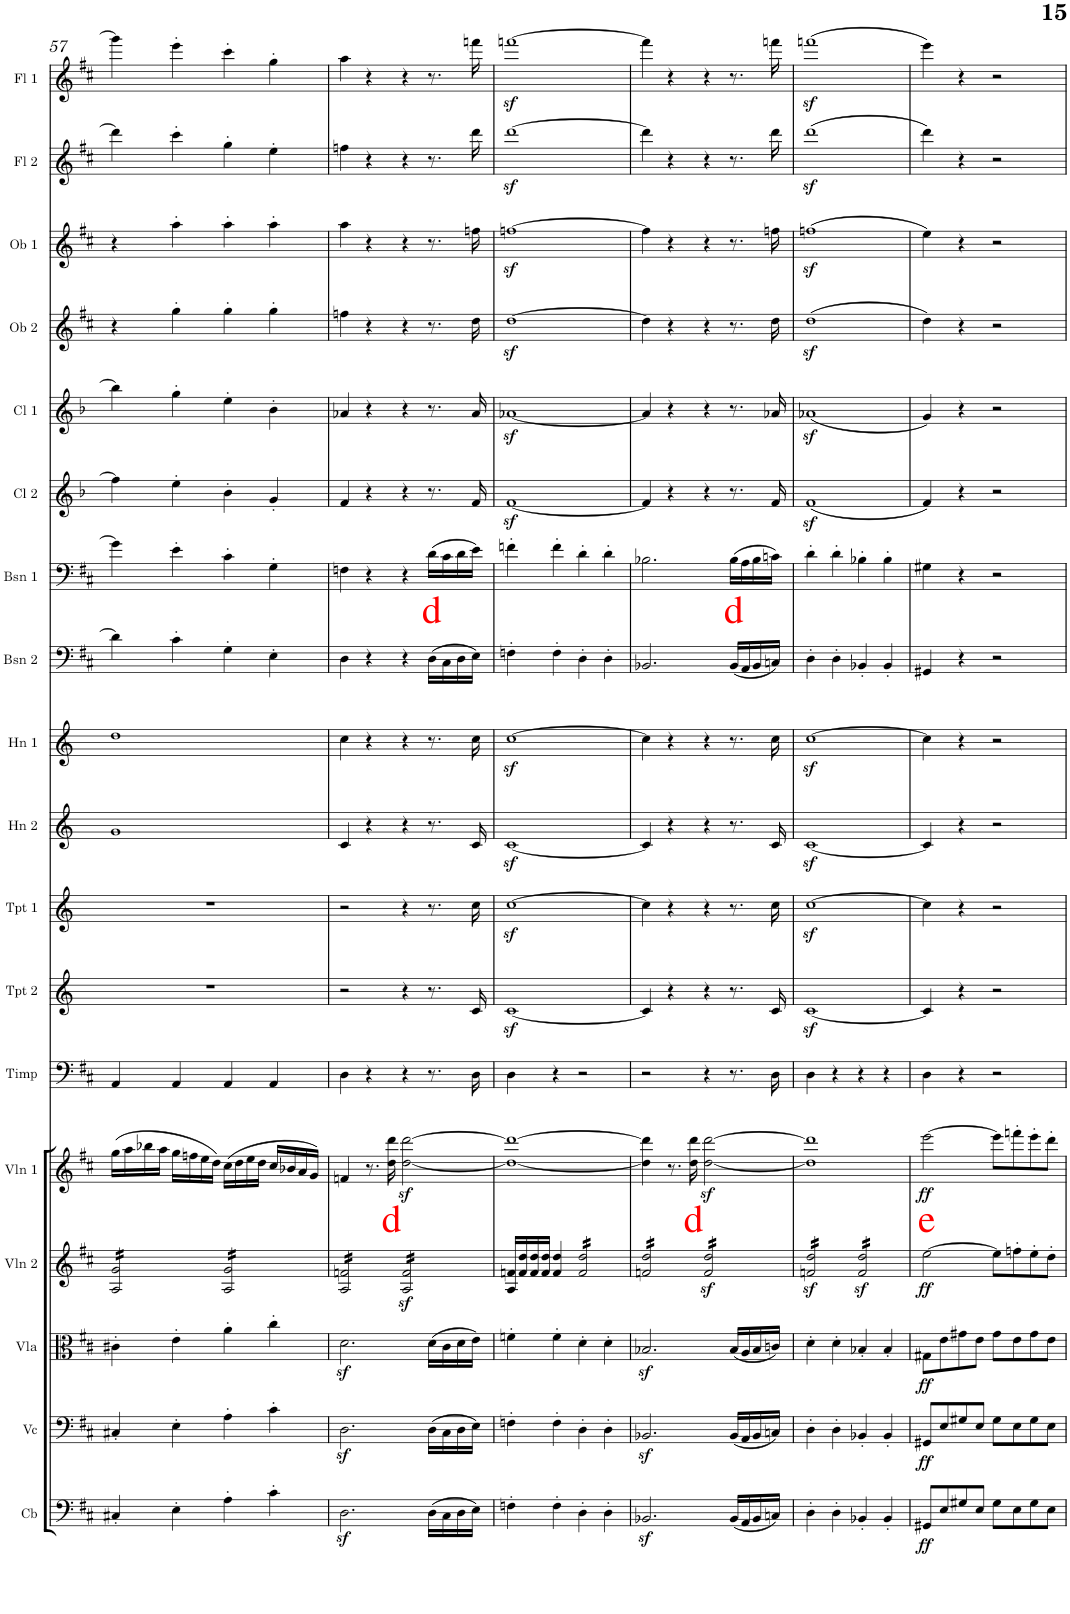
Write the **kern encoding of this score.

**kern	**dynam	**kern	**dynam	**kern	**dynam	**kern	**dynam	**kern	**text	**dynam	**kern	**kern	**kern	**kern	**kern	**kern	**kern	**text	**kern	**kern	**kern	**kern	**kern	**kern
*part18	*part18	*part17	*part17	*part16	*part16	*part15	*part15	*part14	*part14	*part14	*part13	*part12	*part11	*part10	*part9	*part8	*part7	*part7	*part6	*part5	*part4	*part3	*part2	*part1
*staff18	*staff18	*staff17	*staff17	*staff16	*staff16	*staff15	*staff15	*staff14	*staff14	*staff14	*staff13	*staff12	*staff11	*staff10	*staff9	*staff8	*staff7	*staff7	*staff6	*staff5	*staff4	*staff3	*staff2	*staff1
*I"Contrabass	*	*I"Violoncello	*	*I"Viola	*	*I"Violin 2	*	*I"Violin 1	*	*	*I"Timpani	*I"D Trumpet 2	*I"D Trumpet 1	*I"D Horn 2	*I"D Horn 1	*I"Bassoon 2	*I"Bassoon 1	*	*I"A Clarinet 2	*I"A Clarinet 1	*I"Oboe 2	*I"Oboe 1	*I"Flute 2	*I"Flute 1
*I'Cb	*	*I'Vc	*	*I'Vla	*	*I'Vln 2	*	*I'Vln 1	*	*	*I'Timp	*I'Tpt 2	*I'Tpt 1	*I'Hn 2	*I'Hn 1	*I'Bsn 2	*I'Bsn 1	*	*I'Cl 2	*I'Cl 1	*I'Ob 2	*I'Ob 1	*I'Fl 2	*I'Fl 1
!!LO:PB:g=z
*clefF4	*	*clefF4	*	*clefC3	*	*clefG2	*	*clefG2	*	*	*clefF4	*clefG2	*clefG2	*clefG2	*clefG2	*clefF4	*clefF4	*	*clefG2	*clefG2	*clefG2	*clefG2	*clefG2	*clefG2
*Trd7c12	*	*	*	*	*	*	*	*	*	*	*	*Trd-1c-2	*Trd-1c-2	*Trd6c10	*Trd6c10	*	*	*	*Trd2c3	*Trd2c3	*	*	*	*
*k[f#c#]	*	*k[f#c#]	*	*k[f#c#]	*	*k[f#c#]	*	*k[f#c#]	*	*	*k[f#c#]	*k[]	*k[]	*k[]	*k[]	*k[f#c#]	*k[f#c#]	*	*k[b-]	*k[b-]	*k[f#c#]	*k[f#c#]	*k[f#c#]	*k[f#c#]
*M4/4	*	*M4/4	*	*M4/4	*	*M4/4	*	*M4/4	*	*	*M4/4	*M4/4	*M4/4	*M4/4	*M4/4	*M4/4	*M4/4	*	*M4/4	*M4/4	*M4/4	*M4/4	*M4/4	*M4/4
*met(c)	*	*met(c)	*	*met(c)	*	*met(c)	*	*met(c)	*	*	*met(c)	*met(c)	*met(c)	*met(c)	*met(c)	*met(c)	*met(c)	*	*met(c)	*met(c)	*met(c)	*met(c)	*met(c)	*met(c)
=57	=57	=57	=57	=57	=57	=57	=57	=57	=57	=57	=57	=57	=57	=57	=57	=57	=57	=57	=57	=57	=57	=57	=57	=57
*	*	*	*	*	*	*tremolo	*	*	*	*	*	*	*	*	*	*	*	*	*	*	*	*	*	*
4C#X'/	.	4C#X'/	.	4c#X'\	.	16A/ 16g/LL	.	(16gg\LL	.	.	4AA/	1r	1r	1g	1dd	4d\]	4g\]	.	4ff\]	4bb-\]	4r	4r	4ddd\]	4ggg\]
.	.	.	.	.	.	16A/ 16g/	.	16aa\	.	.	.	.	.	.	.	.	.	.	.	.	.	.	.	.
.	.	.	.	.	.	16A/ 16g/	.	16bb-X\	.	.	.	.	.	.	.	.	.	.	.	.	.	.	.	.
.	.	.	.	.	.	16A/ 16g/	.	16aa\JJ	.	.	.	.	.	.	.	.	.	.	.	.	.	.	.	.
4E'\	.	4E'\	.	4e'\	.	16A/ 16g/	.	16gg\LL	.	.	4AA/	.	.	.	.	4c#'\	4e'\	.	4ee'\	4gg'\	4gg'\	4aa'\	4ccc#'\	4eee'\
.	.	.	.	.	.	16A/ 16g/	.	16ffn\	.	.	.	.	.	.	.	.	.	.	.	.	.	.	.	.
.	.	.	.	.	.	16A/ 16g/	.	16ee\	.	.	.	.	.	.	.	.	.	.	.	.	.	.	.	.
.	.	.	.	.	.	16A/ 16g/JJ	.	16dd\JJ)	.	.	.	.	.	.	.	.	.	.	.	.	.	.	.	.
4A'\	.	4A'\	.	4a'\	.	16A/ 16g/LL	.	(16cc#\LL	.	.	4AA/	.	.	.	.	4G'\	4c#'\	.	4b-'\	4ee'\	4gg'\	4aa'\	4gg'\	4ccc#'\
.	.	.	.	.	.	16A/ 16g/	.	16dd\	.	.	.	.	.	.	.	.	.	.	.	.	.	.	.	.
.	.	.	.	.	.	16A/ 16g/	.	16ee\	.	.	.	.	.	.	.	.	.	.	.	.	.	.	.	.
.	.	.	.	.	.	16A/ 16g/	.	16dd\JJ	.	.	.	.	.	.	.	.	.	.	.	.	.	.	.	.
4c#'\	.	4c#'\	.	4cc#'\	.	16A/ 16g/	.	16cc#/LL	.	.	4AA/	.	.	.	.	4E'\	4G'\	.	4g'/	4b-'\	4gg'\	4aa'\	4ee'\	4gg'\
.	.	.	.	.	.	16A/ 16g/	.	16b-X/	.	.	.	.	.	.	.	.	.	.	.	.	.	.	.	.
.	.	.	.	.	.	16A/ 16g/	.	16a/	.	.	.	.	.	.	.	.	.	.	.	.	.	.	.	.
.	.	.	.	.	.	16A/ 16g/JJ	.	16g/JJ)	.	.	.	.	.	.	.	.	.	.	.	.	.	.	.	.
=58	=58	=58	=58	=58	=58	=58	=58	=58	=58	=58	=58	=58	=58	=58	=58	=58	=58	=58	=58	=58	=58	=58	=58	=58
2.Dz<\	.	2.Dz<\	.	2.dz<\	.	16A/ 16fn/LL	.	4fn/	.	.	4D\	2r	2r	4c/	4cc\	4D\	4Fn\	.	4f/	4a-X/	4ffn\	4aa\	4ffn\	4aa\
.	.	.	.	.	.	16A/ 16fn/	.	.	.	.	.	.	.	.	.	.	.	.	.	.	.	.	.	.
.	.	.	.	.	.	16A/ 16fn/	.	.	.	.	.	.	.	.	.	.	.	.	.	.	.	.	.	.
.	.	.	.	.	.	16A/ 16fn/	.	.	.	.	.	.	.	.	.	.	.	.	.	.	.	.	.	.
.	.	.	.	.	.	16A/ 16fn/	.	8.r	.	.	4r	.	.	4r	4r	4r	4r	.	4r	4r	4r	4r	4r	4r
.	.	.	.	.	.	16A/ 16fn/	.	.	.	.	.	.	.	.	.	.	.	.	.	.	.	.	.	.
.	.	.	.	.	.	16A/ 16fn/	.	.	.	.	.	.	.	.	.	.	.	.	.	.	.	.	.	.
!	!	!	!	!	!	!	!	!	!LO:LY:b:color=#FF0000	!	!	!	!	!	!	!	!	!	!	!	!	!	!	!
.	.	.	.	.	.	16A/ 16fn/JJ	.	16dd\ 16ddd\	d	.	.	.	.	.	.	.	.	.	.	.	.	.	.	.
.	.	.	.	.	.	16A/z< 16f/z<LL	.	[2dd\z< [2ddd\z<	.	.	4r	4r	4r	4r	4r	4r	4r	.	4r	4r	4r	4r	4r	4r
.	.	.	.	.	.	16A/z< 16f/z<	.	.	.	.	.	.	.	.	.	.	.	.	.	.	.	.	.	.
.	.	.	.	.	.	16A/z< 16f/z<	.	.	.	.	.	.	.	.	.	.	.	.	.	.	.	.	.	.
.	.	.	.	.	.	16A/z< 16f/z<	.	.	.	.	.	.	.	.	.	.	.	.	.	.	.	.	.	.
!	!	!	!	!	!	!	!	!	!	!	!	!	!	!	!	!	!	!LO:LY:b:color=#FF0000	!	!	!	!	!	!
(16D\LL	.	(16D\LL	.	(16d\LL	.	16A/z< 16f/z<	.	.	.	.	8.r	8.r	8.r	8.r	8.r	(16D\LL	(16d\LL	d	8.r	8.r	8.r	8.r	8.r	8.r
16C#\	.	16C#\	.	16c#\	.	16A/z< 16f/z<	.	.	.	.	.	.	.	.	.	16C#\	16c#\	.	.	.	.	.	.	.
16D\	.	16D\	.	16d\	.	16A/z< 16f/z<	.	.	.	.	.	.	.	.	.	16D\	16d\	.	.	.	.	.	.	.
16E\JJ)	.	16E\JJ)	.	16e\JJ)	.	16A/z< 16f/z<JJ	.	.	.	.	16D\	16c/	16cc\	16c/	16cc\	16E\JJ)	16e\JJ)	.	16f/	16a-/	16dd\	16ffn\	16ddd\	16fffn\
*	*	*	*	*	*	*Xtremolo	*	*	*	*	*	*	*	*	*	*	*	*	*	*	*	*	*	*
=59	=59	=59	=59	=59	=59	=59	=59	=59	=59	=59	=59	=59	=59	=59	=59	=59	=59	=59	=59	=59	=59	=59	=59	=59
4Fn'\	.	4Fn'\	.	4fn'\	.	16A/ 16fn/LL	.	1dd_ 1ddd_	.	.	4D\	[1cz<	[1ccz<	[1cz<	[1ccz<	4Fn'\	4fn'\	.	[1fz<	[1a-Xz<	[1ddz<	[1ffnz<	[1dddz<	[1fffnz<
.	.	.	.	.	.	16f/ 16dd/	.	.	.	.	.	.	.	.	.	.	.	.	.	.	.	.	.	.
.	.	.	.	.	.	16f/ 16dd/	.	.	.	.	.	.	.	.	.	.	.	.	.	.	.	.	.	.
.	.	.	.	.	.	16f/ 16dd/JJ	.	.	.	.	.	.	.	.	.	.	.	.	.	.	.	.	.	.
4F'\	.	4F'\	.	4f'\	.	4f/ 4dd/	.	.	.	.	4r	.	.	.	.	4F'\	4f'\	.	.	.	.	.	.	.
*	*	*	*	*	*	*tremolo	*	*	*	*	*	*	*	*	*	*	*	*	*	*	*	*	*	*
4D'\	.	4D'\	.	4d'\	.	16f/ 16dd/LL	.	.	.	.	2r	.	.	.	.	4D'\	4d'\	.	.	.	.	.	.	.
.	.	.	.	.	.	16f/ 16dd/	.	.	.	.	.	.	.	.	.	.	.	.	.	.	.	.	.	.
.	.	.	.	.	.	16f/ 16dd/	.	.	.	.	.	.	.	.	.	.	.	.	.	.	.	.	.	.
.	.	.	.	.	.	16f/ 16dd/	.	.	.	.	.	.	.	.	.	.	.	.	.	.	.	.	.	.
4D'\	.	4D'\	.	4d'\	.	16f/ 16dd/	.	.	.	.	.	.	.	.	.	4D'\	4d'\	.	.	.	.	.	.	.
.	.	.	.	.	.	16f/ 16dd/	.	.	.	.	.	.	.	.	.	.	.	.	.	.	.	.	.	.
.	.	.	.	.	.	16f/ 16dd/	.	.	.	.	.	.	.	.	.	.	.	.	.	.	.	.	.	.
.	.	.	.	.	.	16f/ 16dd/JJ	.	.	.	.	.	.	.	.	.	.	.	.	.	.	.	.	.	.
=60	=60	=60	=60	=60	=60	=60	=60	=60	=60	=60	=60	=60	=60	=60	=60	=60	=60	=60	=60	=60	=60	=60	=60	=60
2.BB-Xz</	.	2.BB-Xz</	.	2.B-Xz</	.	16fn/ 16dd/LL	.	4dd\] 4ddd\]	.	.	2r	4c/]	4cc\]	4c/]	4cc\]	2.BB-X/	2.B-X\	.	4f/]	4a-/]	4dd\]	4ff\]	4ddd\]	4fff\]
.	.	.	.	.	.	16fn/ 16dd/	.	.	.	.	.	.	.	.	.	.	.	.	.	.	.	.	.	.
.	.	.	.	.	.	16fn/ 16dd/	.	.	.	.	.	.	.	.	.	.	.	.	.	.	.	.	.	.
.	.	.	.	.	.	16fn/ 16dd/	.	.	.	.	.	.	.	.	.	.	.	.	.	.	.	.	.	.
.	.	.	.	.	.	16fn/ 16dd/	.	8.r	.	.	.	4r	4r	4r	4r	.	.	.	4r	4r	4r	4r	4r	4r
.	.	.	.	.	.	16fn/ 16dd/	.	.	.	.	.	.	.	.	.	.	.	.	.	.	.	.	.	.
.	.	.	.	.	.	16fn/ 16dd/	.	.	.	.	.	.	.	.	.	.	.	.	.	.	.	.	.	.
!	!	!	!	!	!	!	!	!	!LO:LY:b:color=#FF0000	!	!	!	!	!	!	!	!	!	!	!	!	!	!	!
.	.	.	.	.	.	16fn/ 16dd/JJ	.	16dd\ 16ddd\	d	.	.	.	.	.	.	.	.	.	.	.	.	.	.	.
.	.	.	.	.	.	16f/z< 16dd/z<LL	.	[2dd\z< [2ddd\z<	.	.	4r	4r	4r	4r	4r	.	.	.	4r	4r	4r	4r	4r	4r
.	.	.	.	.	.	16f/z< 16dd/z<	.	.	.	.	.	.	.	.	.	.	.	.	.	.	.	.	.	.
.	.	.	.	.	.	16f/z< 16dd/z<	.	.	.	.	.	.	.	.	.	.	.	.	.	.	.	.	.	.
.	.	.	.	.	.	16f/z< 16dd/z<	.	.	.	.	.	.	.	.	.	.	.	.	.	.	.	.	.	.
!	!	!	!	!	!	!	!	!	!	!	!	!	!	!	!	!	!	!LO:LY:b:color=#FF0000	!	!	!	!	!	!
(16BB-/LL	.	(16BB-/LL	.	(16B-/LL	.	16f/z< 16dd/z<	.	.	.	.	8.r	8.r	8.r	8.r	8.r	(16BB-/LL	(16B-\LL	d	8.r	8.r	8.r	8.r	8.r	8.r
16AA/	.	16AA/	.	16A/	.	16f/z< 16dd/z<	.	.	.	.	.	.	.	.	.	16AA/	16A\	.	.	.	.	.	.	.
16BB-/	.	16BB-/	.	16B-/	.	16f/z< 16dd/z<	.	.	.	.	.	.	.	.	.	16BB-/	16B-\	.	.	.	.	.	.	.
16Cn/JJ)	.	16Cn/JJ)	.	16cn/JJ)	.	16f/z< 16dd/z<JJ	.	.	.	.	16D\	16c/	16cc\	16c/	16cc\	16Cn/JJ)	16cn\JJ)	.	16f/	16a-X/	16dd\	16ffn\	16ddd\	16fffn\
=61	=61	=61	=61	=61	=61	=61	=61	=61	=61	=61	=61	=61	=61	=61	=61	=61	=61	=61	=61	=61	=61	=61	=61	=61
4D'\	.	4D'\	.	4d'\	.	16fn/z< 16dd/z<LL	.	1dd] 1ddd]	.	.	4D\	[1cz<	[1ccz<	[1cz<	[1ccz<	4D'\	4d'\	.	(1fz<	(1a-Xz<	(1ddz<	(1ffnz<	(1dddz<	(1fffnz<
.	.	.	.	.	.	16fn/z< 16dd/z<	.	.	.	.	.	.	.	.	.	.	.	.	.	.	.	.	.	.
.	.	.	.	.	.	16fn/z< 16dd/z<	.	.	.	.	.	.	.	.	.	.	.	.	.	.	.	.	.	.
.	.	.	.	.	.	16fn/z< 16dd/z<	.	.	.	.	.	.	.	.	.	.	.	.	.	.	.	.	.	.
4D'\	.	4D'\	.	4d'\	.	16fn/z< 16dd/z<	.	.	.	.	4r	.	.	.	.	4D'\	4d'\	.	.	.	.	.	.	.
.	.	.	.	.	.	16fn/z< 16dd/z<	.	.	.	.	.	.	.	.	.	.	.	.	.	.	.	.	.	.
.	.	.	.	.	.	16fn/z< 16dd/z<	.	.	.	.	.	.	.	.	.	.	.	.	.	.	.	.	.	.
.	.	.	.	.	.	16fn/z< 16dd/z<JJ	.	.	.	.	.	.	.	.	.	.	.	.	.	.	.	.	.	.
4BB-X'/	.	4BB-X'/	.	4B-X'/	.	16f/z< 16dd/z<LL	.	.	.	.	4r	.	.	.	.	4BB-X'/	4B-X'\	.	.	.	.	.	.	.
.	.	.	.	.	.	16f/z< 16dd/z<	.	.	.	.	.	.	.	.	.	.	.	.	.	.	.	.	.	.
.	.	.	.	.	.	16f/z< 16dd/z<	.	.	.	.	.	.	.	.	.	.	.	.	.	.	.	.	.	.
.	.	.	.	.	.	16f/z< 16dd/z<	.	.	.	.	.	.	.	.	.	.	.	.	.	.	.	.	.	.
4BB-'/	.	4BB-'/	.	4B-'/	.	16f/z< 16dd/z<	.	.	.	.	4r	.	.	.	.	4BB-'/	4B-'\	.	.	.	.	.	.	.
.	.	.	.	.	.	16f/z< 16dd/z<	.	.	.	.	.	.	.	.	.	.	.	.	.	.	.	.	.	.
.	.	.	.	.	.	16f/z< 16dd/z<	.	.	.	.	.	.	.	.	.	.	.	.	.	.	.	.	.	.
.	.	.	.	.	.	16f/z< 16dd/z<JJ	.	.	.	.	.	.	.	.	.	.	.	.	.	.	.	.	.	.
*	*	*	*	*	*	*Xtremolo	*	*	*	*	*	*	*	*	*	*	*	*	*	*	*	*	*	*
=62	=62	=62	=62	=62	=62	=62	=62	=62	=62	=62	=62	=62	=62	=62	=62	=62	=62	=62	=62	=62	=62	=62	=62	=62
!	!LO:DY:b	!	!LO:DY:b	!	!LO:DY:b	!	!LO:DY:b	!	!LO:LY:b:color=#FF0000	!LO:DY:b	!	!	!	!	!	!	!	!	!	!	!	!	!	!
8GG#X/L	ff	8GG#X/L	ff	8G#X\L	ff	[2ee\	ff	[2eee\	e	ff	4D\	4c/]	4cc\]	4c/]	4cc\]	4GG#X/	4G#X\	.	4f/)	4g/)	4dd\)	4ee\)	4ddd\)	4eee\)
8E/	.	8E/	.	8e\	.	.	.	.	.	.	.	.	.	.	.	.	.	.	.	.	.	.	.	.
8G#X/	.	8G#X/	.	8g#X\	.	.	.	.	.	.	4r	4r	4r	4r	4r	4r	4r	.	4r	4r	4r	4r	4r	4r
8E/J	.	8E/J	.	8e\J	.	.	.	.	.	.	.	.	.	.	.	.	.	.	.	.	.	.	.	.
8G#\L	.	8G#\L	.	8g#\L	.	8ee\L]	.	8eee\L]	.	.	2r	2r	2r	2r	2r	2r	2r	.	2r	2r	2r	2r	2r	2r
8E\	.	8E\	.	8e\	.	8ffn'\	.	8fffn'\	.	.	.	.	.	.	.	.	.	.	.	.	.	.	.	.
8G#\	.	8G#\	.	8g#\	.	8ee'\	.	8eee'\	.	.	.	.	.	.	.	.	.	.	.	.	.	.	.	.
8E\J	.	8E\J	.	8e\J	.	8dd'\J	.	8ddd'\J	.	.	.	.	.	.	.	.	.	.	.	.	.	.	.	.
=	=	=	=	=	=	=	=	=	=	=	=	=	=	=	=	=	=	=	=	=	=	=	=	=
*-	*-	*-	*-	*-	*-	*-	*-	*-	*-	*-	*-	*-	*-	*-	*-	*-	*-	*-	*-	*-	*-	*-	*-	*-
